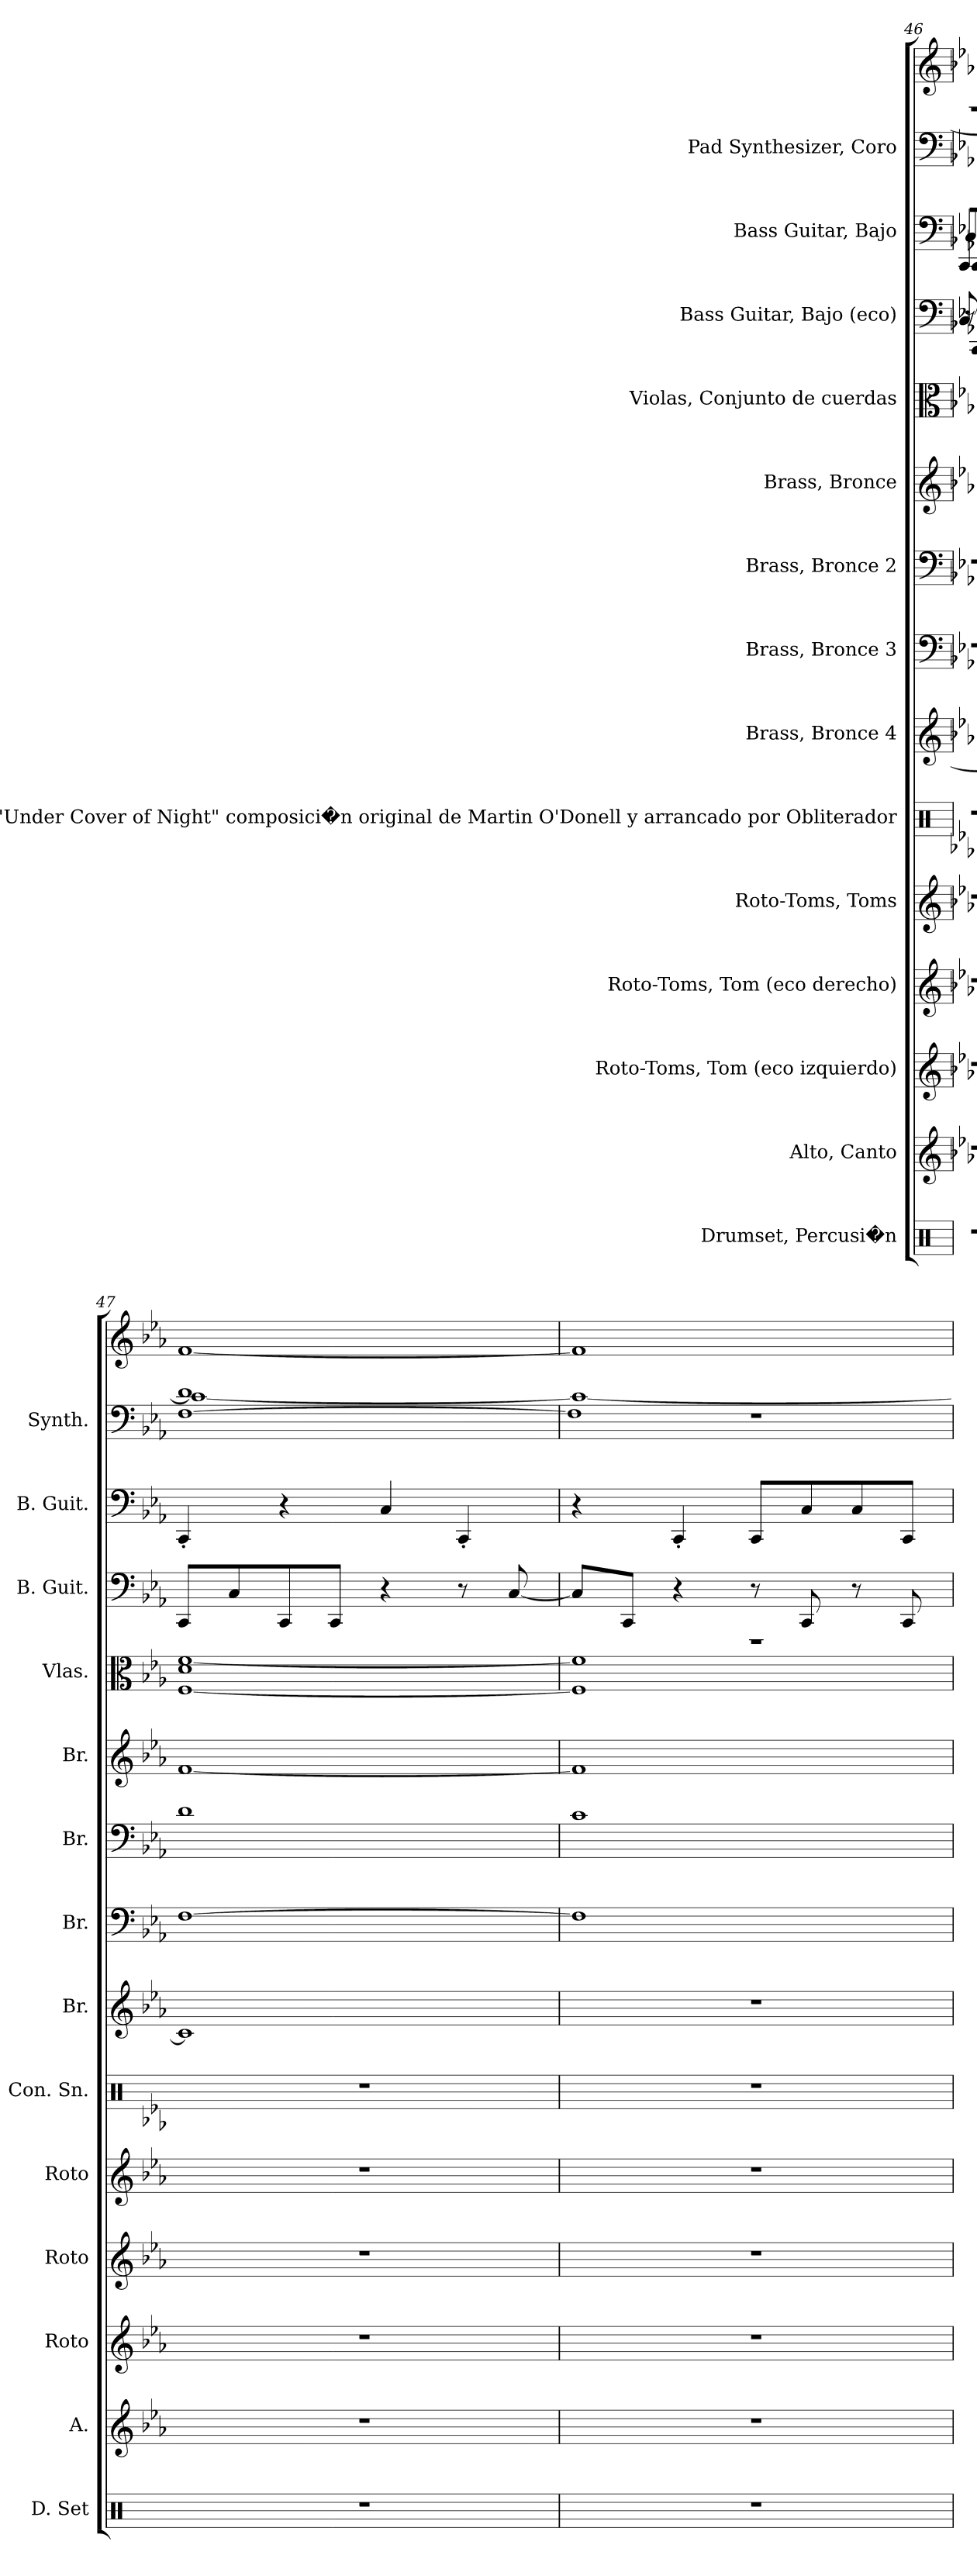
**kern	**kern	**kern	**kern	**kern	**kern	**kern	**kern	**kern	**kern	**kern	**kern	**kern	**kern	**kern
*part14	*part13	*part12	*part11	*part10	*part9	*part8	*part7	*part6	*part5	*part4	*part3	*part2	*part1	*part1
*staff15	*staff14	*staff13	*staff12	*staff11	*staff10	*staff9	*staff8	*staff7	*staff6	*staff5	*staff4	*staff3	*staff2	*staff1
*I"Drumset, Percusi�n	*I"Alto, Canto	*I"Roto-Toms, Tom (eco izquierdo)	*I"Roto-Toms, Tom (eco derecho)	*I"Roto-Toms, Toms	*I"Concert Snare Drum, &quot;Under Cover of Night&quot; composici�n original de Martin O'Donell y arrancado por Obliterador	*I"Brass, Bronce 4	*I"Brass, Bronce 3	*I"Brass, Bronce 2	*I"Brass, Bronce	*I"Violas, Conjunto de cuerdas	*I"Bass Guitar, Bajo (eco)	*I"Bass Guitar, Bajo	*I"Pad Synthesizer, Coro	*
*I'D. Set	*I'A.	*I'Roto	*I'Roto	*I'Roto	*I'Con. Sn.	*I'Br.	*I'Br.	*I'Br.	*I'Br.	*I'Vlas.	*I'B. Guit.	*I'B. Guit.	*I'Synth.	*
*clefX	*clefG2	*clefG2	*clefG2	*clefG2	*clefX	*clefG2	*clefF4	*clefF4	*clefG2	*clefC3	*clefF4	*clefF4	*clefF4	*clefG2
*	*	*	*	*	*	*	*	*	*	*	*ITrd7c12	*ITrd7c12	*	*
*k[]	*k[b-e-a-]	*k[b-e-a-]	*k[b-e-a-]	*k[b-e-a-]	*k[b-e-a-]	*k[b-e-a-]	*k[b-e-a-]	*k[b-e-a-]	*k[b-e-a-]	*k[b-e-a-]	*k[b-e-a-]	*k[b-e-a-]	*k[b-e-a-]	*k[b-e-a-]
*M4/4	*M4/4	*M4/4	*M4/4	*M4/4	*M4/4	*M4/4	*M4/4	*M4/4	*M4/4	*M4/4	*M4/4	*M4/4	*M4/4	*M4/4
=46	=46	=46	=46	=46	=46	=46	=46	=46	=46	=46	=46	=46	=46	=46
*	*	*	*	*	*	*	*	*	*	*	*	*	*^	*
1r	1r	1r	1r	1r	1r	1c_	1r	1r	1g]	1g]	8CC/L]	4r	1r	1c_	1g]
.	.	.	.	.	.	.	.	.	.	.	8CCC/J	.	.	.	.
.	.	.	.	.	.	.	.	.	.	.	4r	4CCC'/	.	.	.
.	.	.	.	.	.	.	.	.	.	.	8r	8CC/L	.	.	.
.	.	.	.	.	.	.	.	.	.	.	8CCC/	8CCC/	.	.	.
.	.	.	.	.	.	.	.	.	.	.	8r	8CC/	.	.	.
.	.	.	.	.	.	.	.	.	.	.	8CC/	8CCC/J	.	.	.
!!LO:PB:g=z
=47	=47	=47	=47	=47	=47	=47	=47	=47	=47	=47	=47	=47	=47	=47	=47
*	*	*	*	*	*	*	*	*	*	*^	*	*	*	*^	*
1r	1r	1r	1r	1r	1r	1c]	[1F	1d	[1f	1d	[1F [1f	8CCC/L	4CCC'/	1d	1c_	[1F	[1f
.	.	.	.	.	.	.	.	.	.	.	.	8CC/	.	.	.	.	.
.	.	.	.	.	.	.	.	.	.	.	.	8CCC/	4r	.	.	.	.
.	.	.	.	.	.	.	.	.	.	.	.	8CCC/J	.	.	.	.	.
.	.	.	.	.	.	.	.	.	.	.	.	4r	4CC/	.	.	.	.
.	.	.	.	.	.	.	.	.	.	.	.	8r	4CCC'/	.	.	.	.
.	.	.	.	.	.	.	.	.	.	.	.	[8CC/	.	.	.	.	.
=48	=48	=48	=48	=48	=48	=48	=48	=48	=48	=48	=48	=48	=48	=48	=48	=48	=48
1r	1r	1r	1r	1r	1r	1r	1F]	1c	1f]	1r	1F] 1f]	8CC/L]	4r	1r	1c_	1F]	1f]
.	.	.	.	.	.	.	.	.	.	.	.	8CCC/J	.	.	.	.	.
.	.	.	.	.	.	.	.	.	.	.	.	4r	4CCC'/	.	.	.	.
.	.	.	.	.	.	.	.	.	.	.	.	8r	8CCC/L	.	.	.	.
.	.	.	.	.	.	.	.	.	.	.	.	8CCC/	8CC/	.	.	.	.
.	.	.	.	.	.	.	.	.	.	.	.	8r	8CC/	.	.	.	.
.	.	.	.	.	.	.	.	.	.	.	.	8CCC/	8CCC/J	.	.	.	.
*	*	*	*	*	*	*	*	*	*	*v	*v	*	*	*v	*v	*v	*
=	=	=	=	=	=	=	=	=	=	=	=	=	=	=
*-	*-	*-	*-	*-	*-	*-	*-	*-	*-	*-	*-	*-	*-	*-
